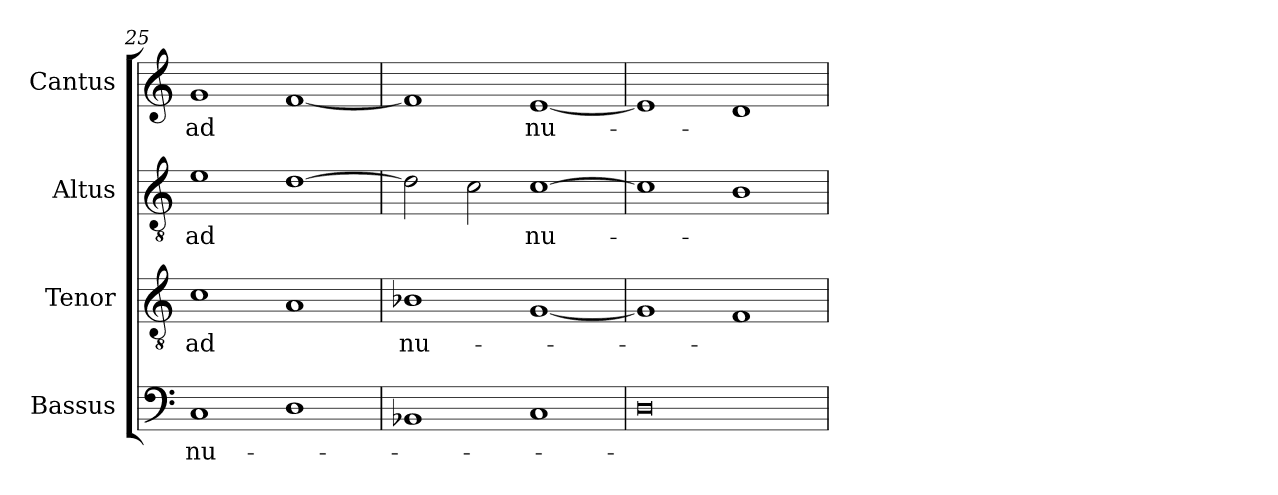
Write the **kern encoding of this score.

**kern	**text	**kern	**text	**kern	**text	**kern	**text
*part4	*part4	*part3	*part3	*part2	*part2	*part1	*part1
*staff4	*staff4	*staff3	*staff3	*staff2	*staff2	*staff1	*staff1
*I"Bassus	*	*I"Tenor	*	*I"Altus	*	*I"Cantus	*
*clefF4	*	*clefGv2	*	*clefGv2	*	*clefG2	*
*k[]	*	*k[]	*	*k[]	*	*k[]	*
*C:	*	*C:	*	*C:	*	*C:	*
=25	=25	=25	=25	=25	=25	=25	=25
!	!LO:LY:i	!	!LO:LY:i	!	!LO:LY:i	!	!
1C/	nu-	1c\	ad	1e\	ad	1g/	ad
1D\	.	1A/	.	[1d\	.	[1f/	.
=26	=26	=26	=26	=26	=26	=26	=26
!	!	!	!LO:LY:i	!	!	!	!
1BB-X/	.	1B-X\	nu-	2d\]	.	1f/]	.
.	.	.	.	2c\	.	.	.
!	!	!	!	!	!LO:LY:i	!	!
1C/	.	[1G/	.	[1c\	nu-	[1e/	nu-
=27	=27	=27	=27	=27	=27	=27	=27
0D\	.	1G/]	.	1c\]	.	1e/]	.
.	.	1F/	.	1B\	.	1d/	.
=	=	=	=	=	=	=	=
*-	*-	*-	*-	*-	*-	*-	*-
